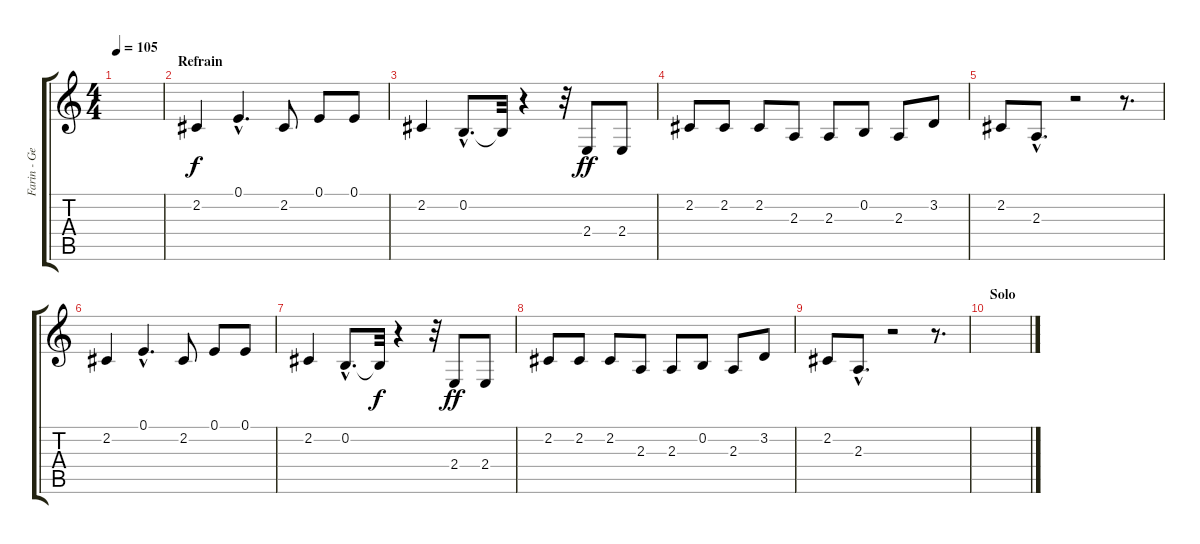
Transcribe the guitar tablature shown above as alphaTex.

\track ("Farin - Gesang" "Farin - Ge") {instrument lead8bassandlead}
\staff {score tabs}
\tuning (E4 B3 G3 D3 A2 E2) {hide}
\ts (4 4)
\tempo 105
\clef g2
\ks c
|
\section ("" "Refrain")
2.2.4 0.1{hac}.4{d} 2.2.8 0.1.8 0.1.8 |
2.2.4 0.2{hac}.8{d} 0.2{t}.32{dy f} r.4 r.32 2.4.8{dy ff} 2.4.8 |
2.2.8 2.2.8 2.2.8 2.3.8 2.3.8 0.2.8 2.3.8 3.2.8 |
2.2.8 2.3{hac}.8{d} r.2 r.8{d} |
2.2.4 0.1{hac}.4{d} 2.2.8 0.1.8 0.1.8 |
2.2.4 0.2{hac}.8{d} 0.2{t}.32{dy f} r.4 r.32 2.4.8{dy ff} 2.4.8 |
2.2.8 2.2.8 2.2.8 2.3.8 2.3.8 0.2.8 2.3.8 3.2.8 |
2.2.8 2.3{hac}.8{d} r.2 r.8{d} |
\section ("" "Solo")
